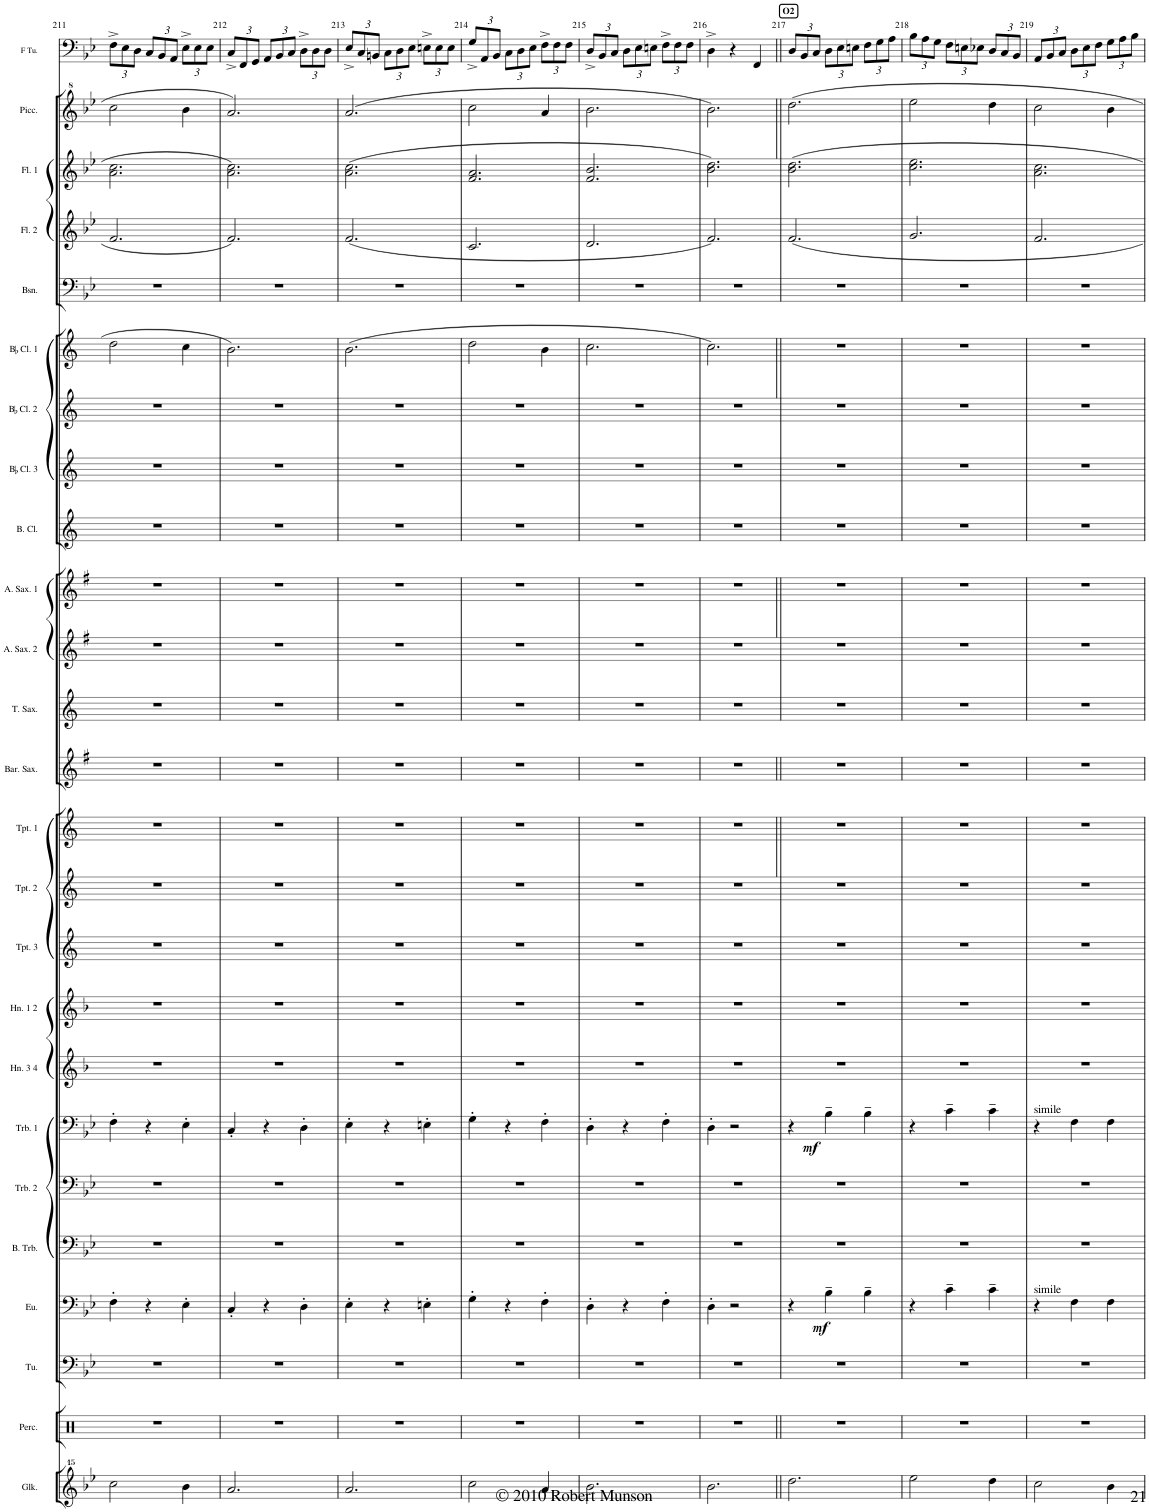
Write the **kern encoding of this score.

**kern	**kern	**kern	**kern	**dynam	**kern	**kern	**kern	**dynam	**kern	**kern	**kern	**kern	**kern	**kern	**kern	**kern	**kern	**kern	**kern	**kern	**kern	**kern	**kern	**kern	**kern	**kern
*part25	*part24	*part23	*part22	*part22	*part21	*part20	*part19	*part19	*part18	*part17	*part16	*part15	*part14	*part13	*part12	*part11	*part10	*part9	*part8	*part7	*part6	*part5	*part4	*part3	*part2	*part1
*staff25	*staff24	*staff23	*staff22	*staff22	*staff21	*staff20	*staff19	*staff19	*staff18	*staff17	*staff16	*staff15	*staff14	*staff13	*staff12	*staff11	*staff10	*staff9	*staff8	*staff7	*staff6	*staff5	*staff4	*staff3	*staff2	*staff1
*I"Glockenspiel	*I"Percussion	*I"Tuba	*I"Euphonium	*	*I"Bass Trombone	*I"Trombone 2	*I"Trombone 1	*	*I"Horn 3 4	*I"Horn 1 2	*I"BaccidentalFlat Trumpet 3	*I"BaccidentalFlat Trumpet 2	*I"BaccidentalFlat Trumpet 1	*I"Baritone Saxophone	*I"Tenor Saxophone	*I"Alto Saxophone 2	*I"Alto Saxophone 1	*I"Bass Clarinet	*I"BaccidentalFlat Clarinet 3	*I"BaccidentalFlat Clarinet 2	*I"BaccidentalFlat Clarinet 1	*I"Bassoon	*I"Flute 2	*I"Flute 1	*I"Piccolo	*I"Solo F Tuba
*I'Glk.	*I'Perc.	*I'Tu.	*I'Eu.	*	*I'B. Trb.	*I'Trb. 2	*I'Trb. 1	*	*I'Hn. 3 4	*I'Hn. 1 2	*I'Tpt. 3	*I'Tpt. 2	*I'Tpt. 1	*I'Bar. Sax.	*I'T. Sax.	*I'A. Sax. 2	*I'A. Sax. 1	*I'B. Cl.	*I'BaccidentalFlat Cl. 3	*I'BaccidentalFlat Cl. 2	*I'BaccidentalFlat Cl. 1	*I'Bsn.	*I'Fl. 2	*I'Fl. 1	*I'Picc.	*I'F Tu.
!!LO:PB:g=z
*clefG^^2	*clefX	*clefF4	*clefF4	*	*clefF4	*clefF4	*clefF4	*	*clefG2	*clefG2	*clefG2	*clefG2	*clefG2	*clefG2	*clefG2	*clefG2	*clefG2	*clefG2	*clefG2	*clefG2	*clefG2	*clefF4	*clefG2	*clefG2	*clefG^2	*clefF4
*	*	*	*	*	*	*	*	*	*Trd4c7	*Trd4c7	*Trd1c2	*Trd1c2	*Trd1c2	*Trd12c21	*Trd8c14	*Trd5c9	*Trd5c9	*Trd8c14	*Trd1c2	*Trd1c2	*Trd1c2	*	*	*	*Trd-7c-12	*
*k[b-e-]	*k[]	*k[b-e-]	*k[b-e-]	*	*k[b-e-]	*k[b-e-]	*k[b-e-]	*	*k[b-]	*k[b-]	*k[]	*k[]	*k[]	*k[f#]	*k[]	*k[f#]	*k[f#]	*k[]	*k[]	*k[]	*k[]	*k[b-e-]	*k[b-e-]	*k[b-e-]	*k[b-e-]	*k[b-e-]
*M3/4	*M3/4	*M3/4	*M3/4	*	*M3/4	*M3/4	*M3/4	*	*M3/4	*M3/4	*M3/4	*M3/4	*M3/4	*M3/4	*M3/4	*M3/4	*M3/4	*M3/4	*M3/4	*M3/4	*M3/4	*M3/4	*M3/4	*M3/4	*M3/4	*M3/4
*	*	*	*	*	*	*	*	*	*	*	*	*	*	*	*	*	*	*	*	*	*	*	*	*	*	*Xbrackettup
=211	=211	=211	=211	=211	=211	=211	=211	=211	=211	=211	=211	=211	=211	=211	=211	=211	=211	=211	=211	=211	=211	=211	=211	=211	=211	=211
2cccc\	2.r	2.r	4F'\	.	2.r	2.r	4F'\	.	2.r	2.r	2.r	2.r	2.r	2.r	2.r	2.r	2.r	2.r	2.r	2.r	2dd\	2.r	2.f/	2.a\ 2.cc\	2ccc\	12F^\L
.	.	.	.	.	.	.	.	.	.	.	.	.	.	.	.	.	.	.	.	.	.	.	.	.	.	12E-\
.	.	.	.	.	.	.	.	.	.	.	.	.	.	.	.	.	.	.	.	.	.	.	.	.	.	12D\J
.	.	.	4r	.	.	.	4r	.	.	.	.	.	.	.	.	.	.	.	.	.	.	.	.	.	.	12C/L
.	.	.	.	.	.	.	.	.	.	.	.	.	.	.	.	.	.	.	.	.	.	.	.	.	.	12BB-/
.	.	.	.	.	.	.	.	.	.	.	.	.	.	.	.	.	.	.	.	.	.	.	.	.	.	12AA/J
4bbb-\	.	.	4E-'\	.	.	.	4E-'\	.	.	.	.	.	.	.	.	.	.	.	.	.	4cc\	.	.	.	4bb-\	12E-^\L
.	.	.	.	.	.	.	.	.	.	.	.	.	.	.	.	.	.	.	.	.	.	.	.	.	.	12E-\
.	.	.	.	.	.	.	.	.	.	.	.	.	.	.	.	.	.	.	.	.	.	.	.	.	.	12E-\J
=212	=212	=212	=212	=212	=212	=212	=212	=212	=212	=212	=212	=212	=212	=212	=212	=212	=212	=212	=212	=212	=212	=212	=212	=212	=212	=212
2.aaa/	2.r	2.r	4C'/	.	2.r	2.r	4C'/	.	2.r	2.r	2.r	2.r	2.r	2.r	2.r	2.r	2.r	2.r	2.r	2.r	2.b\	2.r	2.f/	2.a\ 2.cc\	2.aa/	12C^/L
.	.	.	.	.	.	.	.	.	.	.	.	.	.	.	.	.	.	.	.	.	.	.	.	.	.	12FF/
.	.	.	.	.	.	.	.	.	.	.	.	.	.	.	.	.	.	.	.	.	.	.	.	.	.	12GG/J
.	.	.	4r	.	.	.	4r	.	.	.	.	.	.	.	.	.	.	.	.	.	.	.	.	.	.	12AA/L
.	.	.	.	.	.	.	.	.	.	.	.	.	.	.	.	.	.	.	.	.	.	.	.	.	.	12BB-/
.	.	.	.	.	.	.	.	.	.	.	.	.	.	.	.	.	.	.	.	.	.	.	.	.	.	12C/J
.	.	.	4D'\	.	.	.	4D'\	.	.	.	.	.	.	.	.	.	.	.	.	.	.	.	.	.	.	12D^\L
.	.	.	.	.	.	.	.	.	.	.	.	.	.	.	.	.	.	.	.	.	.	.	.	.	.	12D\
.	.	.	.	.	.	.	.	.	.	.	.	.	.	.	.	.	.	.	.	.	.	.	.	.	.	12D\J
=213	=213	=213	=213	=213	=213	=213	=213	=213	=213	=213	=213	=213	=213	=213	=213	=213	=213	=213	=213	=213	=213	=213	=213	=213	=213	=213
2.aaa/	2.r	2.r	4E-'\	.	2.r	2.r	4E-'\	.	2.r	2.r	2.r	2.r	2.r	2.r	2.r	2.r	2.r	2.r	2.r	2.r	(2.b\	2.r	(2.f/	(2.a\ 2.cc\	(2.aa/	12E-^/L
.	.	.	.	.	.	.	.	.	.	.	.	.	.	.	.	.	.	.	.	.	.	.	.	.	.	12C/
.	.	.	.	.	.	.	.	.	.	.	.	.	.	.	.	.	.	.	.	.	.	.	.	.	.	12BBn/J
.	.	.	4r	.	.	.	4r	.	.	.	.	.	.	.	.	.	.	.	.	.	.	.	.	.	.	12C\L
.	.	.	.	.	.	.	.	.	.	.	.	.	.	.	.	.	.	.	.	.	.	.	.	.	.	12D\
.	.	.	.	.	.	.	.	.	.	.	.	.	.	.	.	.	.	.	.	.	.	.	.	.	.	12E-\J
.	.	.	4En'\	.	.	.	4En'\	.	.	.	.	.	.	.	.	.	.	.	.	.	.	.	.	.	.	12En^\L
.	.	.	.	.	.	.	.	.	.	.	.	.	.	.	.	.	.	.	.	.	.	.	.	.	.	12E\
.	.	.	.	.	.	.	.	.	.	.	.	.	.	.	.	.	.	.	.	.	.	.	.	.	.	12E\J
=214	=214	=214	=214	=214	=214	=214	=214	=214	=214	=214	=214	=214	=214	=214	=214	=214	=214	=214	=214	=214	=214	=214	=214	=214	=214	=214
2cccc\	2.r	2.r	4G'\	.	2.r	2.r	4G'\	.	2.r	2.r	2.r	2.r	2.r	2.r	2.r	2.r	2.r	2.r	2.r	2.r	2dd\	2.r	2.c/	2.f/ 2.a/	2ccc\	12G^/L
.	.	.	.	.	.	.	.	.	.	.	.	.	.	.	.	.	.	.	.	.	.	.	.	.	.	12AA/
.	.	.	.	.	.	.	.	.	.	.	.	.	.	.	.	.	.	.	.	.	.	.	.	.	.	12BB-/J
.	.	.	4r	.	.	.	4r	.	.	.	.	.	.	.	.	.	.	.	.	.	.	.	.	.	.	12C\L
.	.	.	.	.	.	.	.	.	.	.	.	.	.	.	.	.	.	.	.	.	.	.	.	.	.	12D\
.	.	.	.	.	.	.	.	.	.	.	.	.	.	.	.	.	.	.	.	.	.	.	.	.	.	12E-\J
4aaa/	.	.	4F'\	.	.	.	4F'\	.	.	.	.	.	.	.	.	.	.	.	.	.	4b\	.	.	.	4aa/	12F^\L
.	.	.	.	.	.	.	.	.	.	.	.	.	.	.	.	.	.	.	.	.	.	.	.	.	.	12F\
.	.	.	.	.	.	.	.	.	.	.	.	.	.	.	.	.	.	.	.	.	.	.	.	.	.	12F\J
=215	=215	=215	=215	=215	=215	=215	=215	=215	=215	=215	=215	=215	=215	=215	=215	=215	=215	=215	=215	=215	=215	=215	=215	=215	=215	=215
2.bbb-\	2.r	2.r	4D'\	.	2.r	2.r	4D'\	.	2.r	2.r	2.r	2.r	2.r	2.r	2.r	2.r	2.r	2.r	2.r	2.r	2.cc\	2.r	2.d/	2.f/ 2.b-/	2.bb-\	12D^/L
.	.	.	.	.	.	.	.	.	.	.	.	.	.	.	.	.	.	.	.	.	.	.	.	.	.	12BB-/
.	.	.	.	.	.	.	.	.	.	.	.	.	.	.	.	.	.	.	.	.	.	.	.	.	.	12C/J
.	.	.	4r	.	.	.	4r	.	.	.	.	.	.	.	.	.	.	.	.	.	.	.	.	.	.	12D\L
.	.	.	.	.	.	.	.	.	.	.	.	.	.	.	.	.	.	.	.	.	.	.	.	.	.	12E-\
.	.	.	.	.	.	.	.	.	.	.	.	.	.	.	.	.	.	.	.	.	.	.	.	.	.	12En\J
.	.	.	4F'\	.	.	.	4F'\	.	.	.	.	.	.	.	.	.	.	.	.	.	.	.	.	.	.	12F^\L
.	.	.	.	.	.	.	.	.	.	.	.	.	.	.	.	.	.	.	.	.	.	.	.	.	.	12F\
.	.	.	.	.	.	.	.	.	.	.	.	.	.	.	.	.	.	.	.	.	.	.	.	.	.	12F\J
=216	=216	=216	=216	=216	=216	=216	=216	=216	=216	=216	=216	=216	=216	=216	=216	=216	=216	=216	=216	=216	=216	=216	=216	=216	=216	=216
2.bbb-\	2.r	2.r	4D'\	.	2.r	2.r	4D'\	.	2.r	2.r	2.r	2.r	2.r	2.r	2.r	2.r	2.r	2.r	2.r	2.r	2.cc\)	2.r	2.f/)	2.b-\ 2.dd\)	2.bb-\)	4D^\
.	.	.	2r	.	.	.	2r	.	.	.	.	.	.	.	.	.	.	.	.	.	.	.	.	.	.	4r
.	.	.	.	.	.	.	.	.	.	.	.	.	.	.	.	.	.	.	.	.	.	.	.	.	.	4FF/
=217||	=217||	=217||	=217||	=217||	=217||	=217||	=217||	=217||	=217||	=217||	=217||	=217||	=217||	=217||	=217||	=217||	=217||	=217||	=217||	=217||	=217||	=217||	=217||	=217||	=217||	=217||
!	!	!	!	!	!	!	!	!	!	!	!	!	!	!	!	!	!	!	!	!	!	!	!	!	!	!LO:TX:a:B:t=O2
2.dddd\	2.r	2.r	4r	.	2.r	2.r	4r	.	2.r	2.r	2.r	2.r	2.r	2.r	2.r	2.r	2.r	2.r	2.r	2.r	2.r	2.r	2.f/	2.b-\ 2.dd\	2.ddd\	12D/L
.	.	.	.	.	.	.	.	.	.	.	.	.	.	.	.	.	.	.	.	.	.	.	.	.	.	12BB-/
.	.	.	.	.	.	.	.	.	.	.	.	.	.	.	.	.	.	.	.	.	.	.	.	.	.	12C/J
!	!	!	!	!LO:DY:b	!	!	!	!LO:DY:b	!	!	!	!	!	!	!	!	!	!	!	!	!	!	!	!	!	!
.	.	.	4B-~\	mf	.	.	4B-~\	mf	.	.	.	.	.	.	.	.	.	.	.	.	.	.	.	.	.	12D\L
.	.	.	.	.	.	.	.	.	.	.	.	.	.	.	.	.	.	.	.	.	.	.	.	.	.	12E-\
.	.	.	.	.	.	.	.	.	.	.	.	.	.	.	.	.	.	.	.	.	.	.	.	.	.	12En\J
.	.	.	4B-~\	.	.	.	4B-~\	.	.	.	.	.	.	.	.	.	.	.	.	.	.	.	.	.	.	12F\L
.	.	.	.	.	.	.	.	.	.	.	.	.	.	.	.	.	.	.	.	.	.	.	.	.	.	12G\
.	.	.	.	.	.	.	.	.	.	.	.	.	.	.	.	.	.	.	.	.	.	.	.	.	.	12A\J
=218	=218	=218	=218	=218	=218	=218	=218	=218	=218	=218	=218	=218	=218	=218	=218	=218	=218	=218	=218	=218	=218	=218	=218	=218	=218	=218
2eeee-\	2.r	2.r	4r	.	2.r	2.r	4r	.	2.r	2.r	2.r	2.r	2.r	2.r	2.r	2.r	2.r	2.r	2.r	2.r	2.r	2.r	2.g/	2.cc\ 2.ee-\	2eee-\	12B-\L
.	.	.	.	.	.	.	.	.	.	.	.	.	.	.	.	.	.	.	.	.	.	.	.	.	.	12A\
.	.	.	.	.	.	.	.	.	.	.	.	.	.	.	.	.	.	.	.	.	.	.	.	.	.	12G\J
.	.	.	4c~\	.	.	.	4c~\	.	.	.	.	.	.	.	.	.	.	.	.	.	.	.	.	.	.	12F\L
.	.	.	.	.	.	.	.	.	.	.	.	.	.	.	.	.	.	.	.	.	.	.	.	.	.	12En\
.	.	.	.	.	.	.	.	.	.	.	.	.	.	.	.	.	.	.	.	.	.	.	.	.	.	12E-X\J
4dddd\	.	.	4c~\	.	.	.	4c~\	.	.	.	.	.	.	.	.	.	.	.	.	.	.	.	.	.	4ddd\	12D/L
.	.	.	.	.	.	.	.	.	.	.	.	.	.	.	.	.	.	.	.	.	.	.	.	.	.	12C/
.	.	.	.	.	.	.	.	.	.	.	.	.	.	.	.	.	.	.	.	.	.	.	.	.	.	12BB-/J
=219	=219	=219	=219	=219	=219	=219	=219	=219	=219	=219	=219	=219	=219	=219	=219	=219	=219	=219	=219	=219	=219	=219	=219	=219	=219	=219
!	!	!	!	!	!	!	!LO:TX:a:t=simile	!	!	!	!	!	!	!	!	!	!	!	!	!	!	!	!	!	!	!
!	!	!	!LO:TX:a:t=simile	!	!	!	!	!	!	!	!	!	!	!	!	!	!	!	!	!	!	!	!	!	!	!
2cccc\	2.r	2.r	4r	.	2.r	2.r	4r	.	2.r	2.r	2.r	2.r	2.r	2.r	2.r	2.r	2.r	2.r	2.r	2.r	2.r	2.r	2.f/	2.a\ 2.cc\	2ccc\	12AA/L
.	.	.	.	.	.	.	.	.	.	.	.	.	.	.	.	.	.	.	.	.	.	.	.	.	.	12BB-/
.	.	.	.	.	.	.	.	.	.	.	.	.	.	.	.	.	.	.	.	.	.	.	.	.	.	12C/J
.	.	.	4F\	.	.	.	4F\	.	.	.	.	.	.	.	.	.	.	.	.	.	.	.	.	.	.	12D\L
.	.	.	.	.	.	.	.	.	.	.	.	.	.	.	.	.	.	.	.	.	.	.	.	.	.	12E-\
.	.	.	.	.	.	.	.	.	.	.	.	.	.	.	.	.	.	.	.	.	.	.	.	.	.	12F\J
4bbb-\	.	.	4F\	.	.	.	4F\	.	.	.	.	.	.	.	.	.	.	.	.	.	.	.	.	.	4bb-\	12G\L
.	.	.	.	.	.	.	.	.	.	.	.	.	.	.	.	.	.	.	.	.	.	.	.	.	.	12A\
.	.	.	.	.	.	.	.	.	.	.	.	.	.	.	.	.	.	.	.	.	.	.	.	.	.	12B-\J
=	=	=	=	=	=	=	=	=	=	=	=	=	=	=	=	=	=	=	=	=	=	=	=	=	=	=
*-	*-	*-	*-	*-	*-	*-	*-	*-	*-	*-	*-	*-	*-	*-	*-	*-	*-	*-	*-	*-	*-	*-	*-	*-	*-	*-
